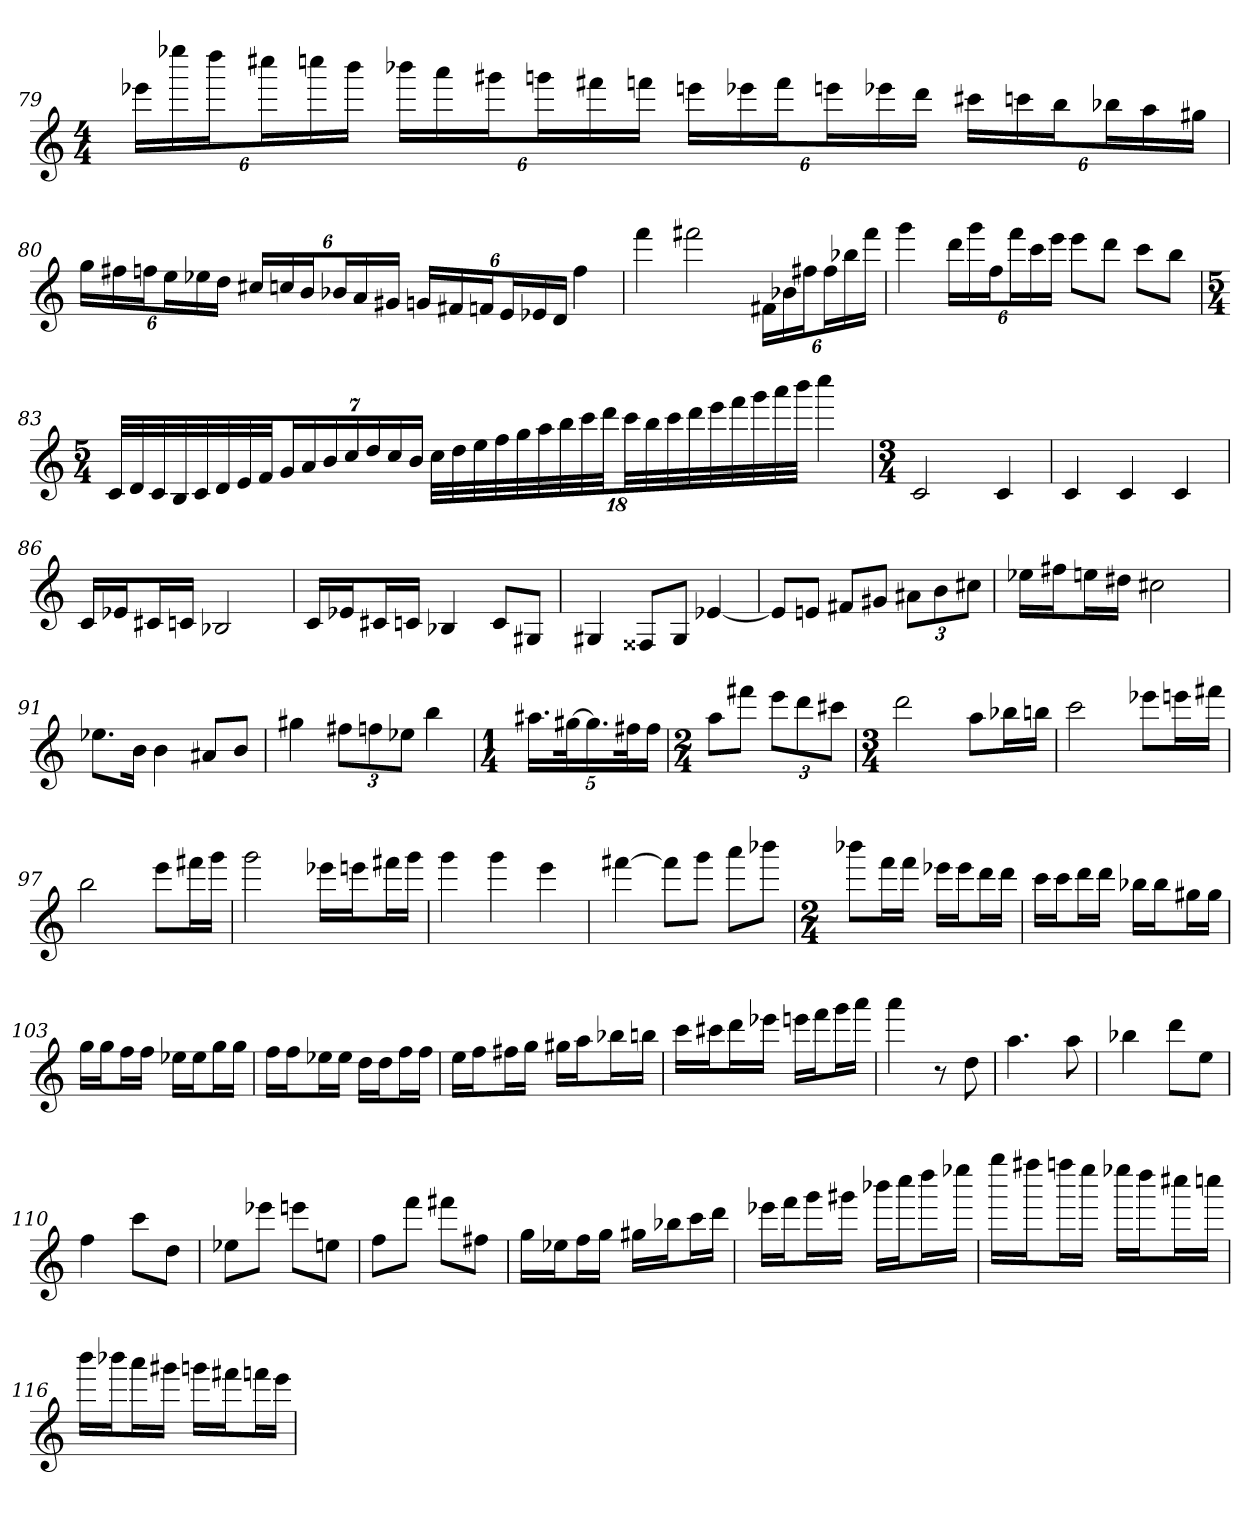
**kern
*part1
*staff1
*clefG2
*k[]
*C:
*M4/4
=79
24eee-X\LL
24eeee-X\
24dddd\J
24cccc#X\L
24ccccn\
24bbb\JJ
24bbb-X\LL
24aaa\
24ggg#X\J
24gggn\L
24fff#X\
24fffn\JJ
24eeen\LL
24eee-X\
24fff\J
24eeen\L
24eee-X\
24ddd\JJ
24ccc#X\LL
24cccn\
24bb\J
24bb-X\L
24aa\
24gg#X\JJ
=80
24gg\LL
24ff#X\
24ffn\J
24ee\L
24ee-X\
24dd\JJ
24cc#X/LL
24ccn/
24b/J
24b-X/L
24a/
24g#X/JJ
24gn/LL
24f#X/
24fn/J
24e/L
24e-X/
24d/JJ
4ff
=81
4fff
2fff#X
24f#X\LL
24b-X\
24ff#X\J
24ff#\L
24bb-X\
24fff#\JJ
=82
4ggg
24ddd\LL
24ggg\
24ff\J
24fff\L
24ccc\
24eee\JJ
8eee\L
8ddd\J
8ccc\L
8bb\J
=83
*M5/4
32c/LLL
32d/
32c/
32B/
32c/
32d/
32e/
32f/JJ
28g/L
28a/
28b/
28cc/
28dd/
28cc/
28b/JJ
36cc\LLL
36dd\
36ee\
36ff\
36gg\
36aa\
36bb\
36ccc\
36ddd\JJ
36ccc\LL
36bb\
36ccc\
36ddd\
36eee\
36fff\
36ggg\
36aaa\
36bbb\JJJ
4cccc
=84
*M3/4
2c
4c
=85
4c
4c
4c
=86
16c/LL
16e-X/J
16c#X/L
16cn/JJ
2B-X
=87
16c/LL
16e-X/J
16c#X/L
16cn/JJ
4B-X
8c/L
8G#X/J
=88
4G#X
8F##X/L
8G#/J
[4e-X
=89
8e-/L]
8en/J
8f#X/L
8g#X/J
12a#X\L
12b\
12cc#X\J
=90
16ee-X\LL
16ff#X\J
16een\L
16dd#X\JJ
2cc#X
=91
8.ee-X\L
16b\Jk
4b
8a#X/L
8b/J
=92
4gg#X
12ff#X\L
12ffn\
12ee-X\J
4bb
=93
*M1/4
20.aa#X\LL
[40gg#X\K
20.gg#\]
40ff#X\K
20ff#\JJ
=94
*M2/4
8aa\L
8fff#X\J
12eee\L
12ddd\
12ccc#X\J
=95
*M3/4
2ddd
8aa\L
16bb-X\L
16bbn\JJ
=96
2ccc
8eee-X\L
16eeen\L
16fff#X\JJ
=97
2bb
8eee\L
16fff#X\L
16ggg\JJ
=98
2ggg
16eee-X\LL
16eeen\J
16fff#X\L
16ggg\JJ
=99
4ggg
4ggg
4eee
=100
[4fff#X
8fff#\L]
8ggg\J
8aaa\L
8bbb-X\J
=101
*M2/4
8bbb-X\L
16fff\L
16fff\JJ
16eee-X\LL
16eee-\J
16ddd\L
16ddd\JJ
=102
16ccc\LL
16ccc\J
16ddd\L
16ddd\JJ
16bb-X\LL
16bb-\J
16gg#X\L
16gg#\JJ
=103
16gg\LL
16gg\J
16ff\L
16ff\JJ
16ee-X\LL
16ee-\J
16gg\L
16gg\JJ
=104
16ff\LL
16ff\J
16ee-X\L
16ee-\JJ
16dd\LL
16dd\J
16ff\L
16ff\JJ
=105
16ee\LL
16ff\J
16ff#X\L
16gg\JJ
16gg#X\LL
16aa\J
16bb-X\L
16bbn\JJ
=106
16ccc\LL
16ccc#X\J
16ddd\L
16eee-X\JJ
16eeen\LL
16fff\J
16ggg\L
16aaa\JJ
=107
4aaa
8r
8dd
=108
4.aa
8aa
=109
4bb-X
8ddd\L
8ee\J
=110
4ff
8ccc\L
8dd\J
=111
8ee-X\L
8eee-X\J
8eeen\L
8een\J
=112
8ff\L
8fff\J
8fff#X\L
8ff#X\J
=113
16gg\LL
16ee-X\J
16ff\L
16gg\JJ
16gg#X\LL
16bb-X\J
16ccc\L
16ddd\JJ
=114
16eee-X\LL
16fff\J
16ggg\L
16ggg#X\JJ
16bbb-X\LL
16cccc\J
16dddd\L
16eeee-X\JJ
=115
16gggg\LL
16ffff#X\J
16ffffn\L
16eeee\JJ
16eeee-X\LL
16dddd\J
16cccc#X\L
16ccccn\JJ
=116
16bbb\LL
16bbb-X\J
16aaa\L
16ggg#X\JJ
16gggn\LL
16fff#X\J
16fffn\L
16eee\JJ
=
*-
